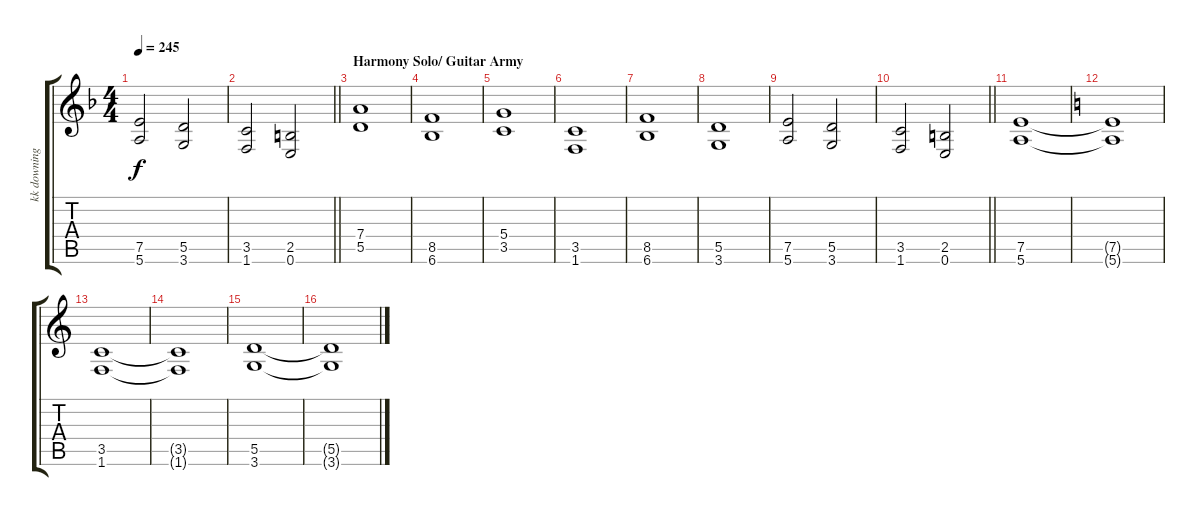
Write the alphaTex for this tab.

\track ("kk downing" "kk downing") {instrument distortionguitar}
\staff {score tabs}
\tuning (E4 B3 G3 D3 A2 E2) {hide}
\ts (4 4)
\tempo 245
\clef g2
\ks f
(7.5 5.6).2{dy f} (5.5 3.6).2 |
\barLineRight lightlight
(3.5 1.6).2 (2.5 0.6).2 |
\section ("" "Harmony Solo/ Guitar Army")
(7.4 5.5).1 |
(8.5 6.6).1 |
(5.4 3.5).1 |
(3.5 1.6).1 |
(8.5 6.6).1 |
(5.5 3.6).1 |
(7.5 5.6).2 (5.5 3.6).2 |
\barLineRight lightlight
(3.5 1.6).2 (2.5 0.6).2 |
(7.5 5.6).1 |
\ks c
(7.5{t} 5.6{t}).1 |
(3.5 1.6).1 |
(3.5{t} 1.6{t}).1 |
(5.5 3.6).1 |
(5.5{t} 3.6{t}).1
